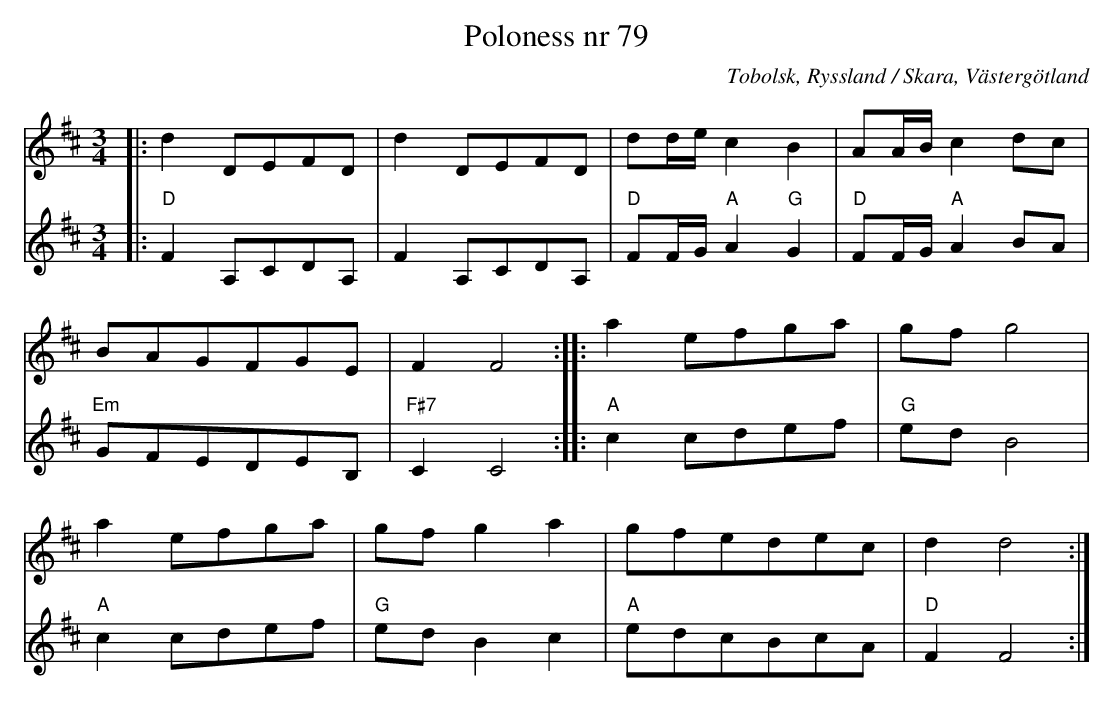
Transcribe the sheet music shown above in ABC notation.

X:1
T:Poloness nr 79
O:Tobolsk, Ryssland / Skara, Västergötland
M:3/4
L:1/16
V:1 clef=treble
V:2 clef=treble
K:Dmaj
V:1
|: d4D2E2F2D2 | d4D2E2F2D2 | d2de c4B4 | A2AB c4d2c2 |
V:2
|: "D"F4A,2C2D2A,2 | F4A,2C2D2A,2 | "D"F2FG "A"A4"G"G4 | "D"F2FG "A"A4 B2A2 |
V:1
B2A2G2F2G2E2 | F4F8 :: a4 e2f2g2a2 | g2f2g8 |
V:2
"Em"G2F2E2D2E2B,2 | "F#7"C4C8 :: "A"c4 c2d2e2f2 | "G"e2d2B8 |
V:1
a4 e2f2g2a2 | g2f2g4a4 | g2f2e2d2e2c2 | d4d8 :|
V:2
"A"c4 c2d2e2f2 | "G"e2d2B4c4 | "A"e2d2c2B2c2A2 | "D"F4F8 :|
